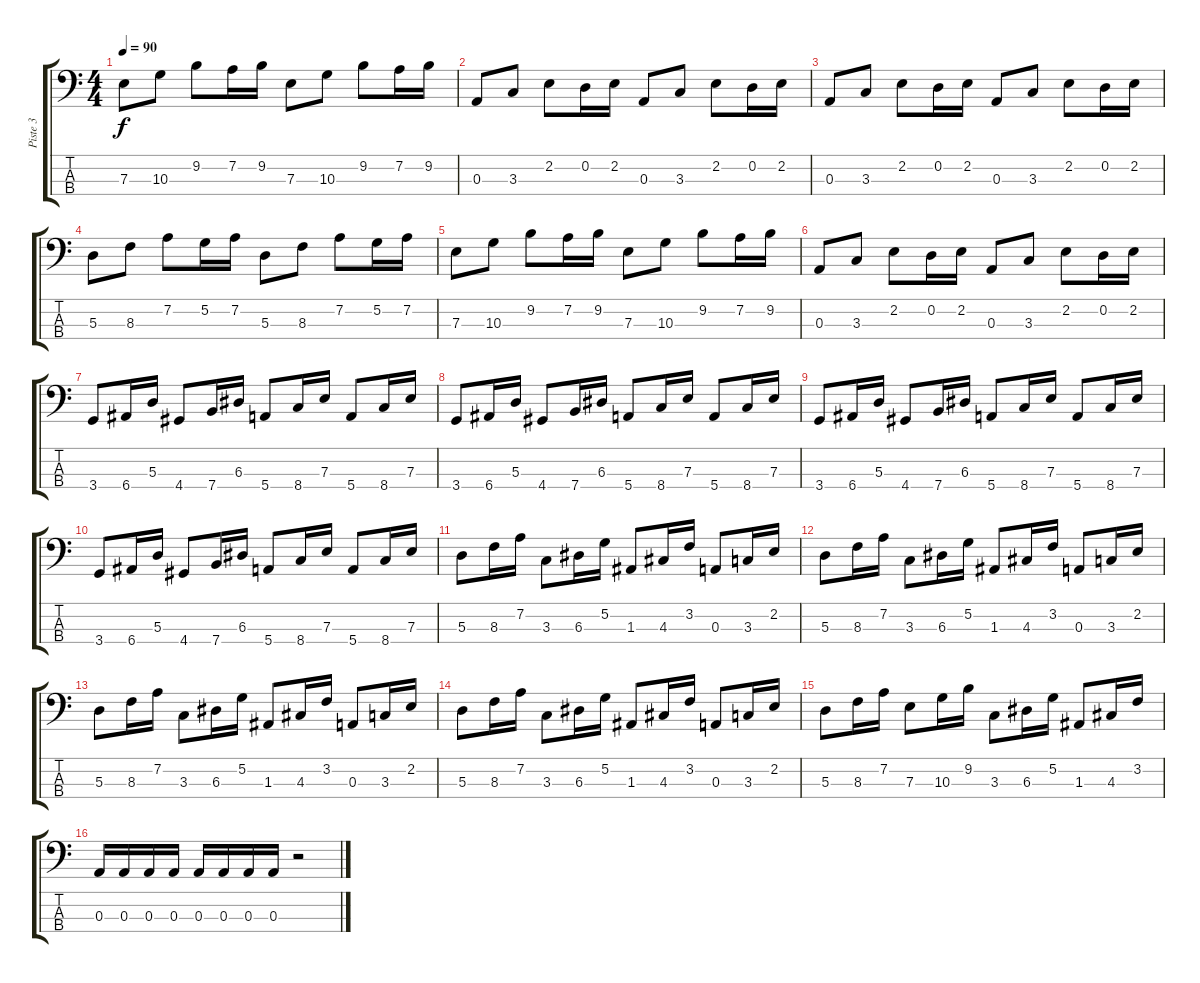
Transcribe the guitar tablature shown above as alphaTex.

\track ("Piste 3" "Piste 3") {instrument electricbassfinger}
\staff {score tabs}
\tuning (G2 D2 A1 E1) {hide}
\ts (4 4)
\tempo 90
\clef f4
\ks c
7.3.8{dy f} 10.3.8 9.2.8 7.2.16 9.2.16 7.3.8 10.3.8 9.2.8 7.2.16 9.2.16 |
0.3.8 3.3.8 2.2.8 0.2.16 2.2.16 0.3.8 3.3.8 2.2.8 0.2.16 2.2.16 |
0.3.8 3.3.8 2.2.8 0.2.16 2.2.16 0.3.8 3.3.8 2.2.8 0.2.16 2.2.16 |
5.3.8 8.3.8 7.2.8 5.2.16 7.2.16 5.3.8 8.3.8 7.2.8 5.2.16 7.2.16 |
7.3.8 10.3.8 9.2.8 7.2.16 9.2.16 7.3.8 10.3.8 9.2.8 7.2.16 9.2.16 |
0.3.8 3.3.8 2.2.8 0.2.16 2.2.16 0.3.8 3.3.8 2.2.8 0.2.16 2.2.16 |
3.4.8 6.4.16 5.3.16 4.4.8 7.4.16 6.3.16 5.4.8 8.4.16 7.3.16 5.4.8 8.4.16 7.3.16 |
3.4.8 6.4.16 5.3.16 4.4.8 7.4.16 6.3.16 5.4.8 8.4.16 7.3.16 5.4.8 8.4.16 7.3.16 |
3.4.8 6.4.16 5.3.16 4.4.8 7.4.16 6.3.16 5.4.8 8.4.16 7.3.16 5.4.8 8.4.16 7.3.16 |
3.4.8 6.4.16 5.3.16 4.4.8 7.4.16 6.3.16 5.4.8 8.4.16 7.3.16 5.4.8 8.4.16 7.3.16 |
5.3.8 8.3.16 7.2.16 3.3.8 6.3.16 5.2.16 1.3.8 4.3.16 3.2.16 0.3.8 3.3.16 2.2.16 |
5.3.8 8.3.16 7.2.16 3.3.8 6.3.16 5.2.16 1.3.8 4.3.16 3.2.16 0.3.8 3.3.16 2.2.16 |
5.3.8 8.3.16 7.2.16 3.3.8 6.3.16 5.2.16 1.3.8 4.3.16 3.2.16 0.3.8 3.3.16 2.2.16 |
5.3.8 8.3.16 7.2.16 3.3.8 6.3.16 5.2.16 1.3.8 4.3.16 3.2.16 0.3.8 3.3.16 2.2.16 |
5.3.8 8.3.16 7.2.16 7.3.8 10.3.16 9.2.16 3.3.8 6.3.16 5.2.16 1.3.8 4.3.16 3.2.16 |
0.3.16 0.3.16 0.3.16 0.3.16 0.3.16 0.3.16 0.3.16 0.3.16 r.2
